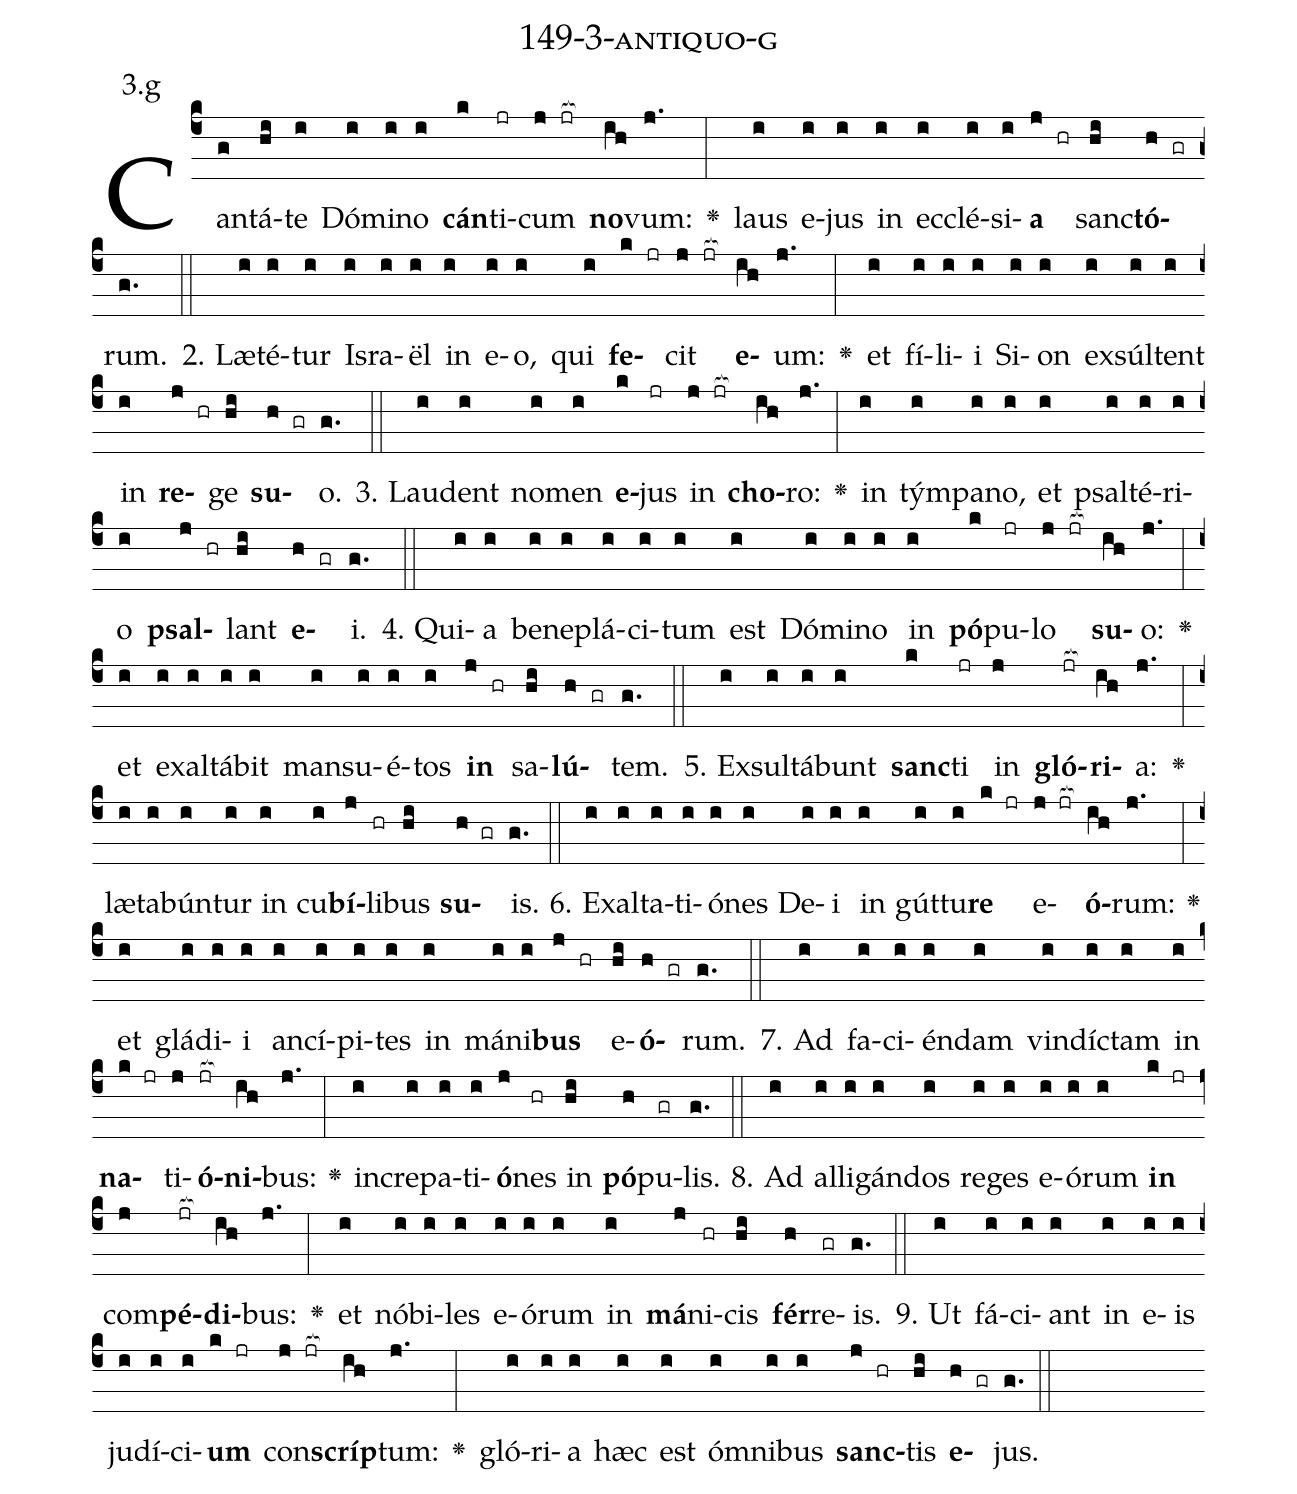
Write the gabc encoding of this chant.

name: 149-3-antiquo-g;
annotation: 3.g;
%%
(c4)Can(g)tá(hi)te(i) Dó(i)mi(i)no(i) <b>cán</b>(k)ti(jr)cum(j jr[ocb:1{]) <b>no</b>(ih[ocb:0}])vum:(j.) <v>\greheightstar</v>(:) laus(i) e(i)jus(i) in(i) ec(i)clé(i)si(i)<b>a</b>(j hr) sanc(hi)<b>tó</b>(h gr)rum.(g.) (::)
2. Læ(i)té(i)tur(i) Is(i)ra(i)ël(i) in(i) e(i)o,(i) qui(i) <b>fe</b>(k jr)cit(j jr[ocb:1{]) <b>e</b>(ih[ocb:0}])um:(j.) <v>\greheightstar</v>(:) et(i) fí(i)li(i)i(i) Si(i)on(i) ex(i)súl(i)tent(i) in(i) <b>re</b>(j hr)ge(hi) <b>su</b>(h gr)o.(g.) (::)
3. Lau(i)dent(i) no(i)men(i) <b>e</b>(k)jus(jr) in(j jr[ocb:1{]) <b>cho</b>(ih[ocb:0}])ro:(j.) <v>\greheightstar</v>(:) in(i) tým(i)pa(i)no,(i) et(i) psal(i)té(i)ri(i)o(i) <b>psal</b>(j hr)lant(hi) <b>e</b>(h gr)i.(g.) (::)
4. Qui(i)a(i) be(i)ne(i)plá(i)ci(i)tum(i) est(i) Dó(i)mi(i)no(i) in(i) <b>pó</b>(k)pu(jr)lo(j jr[ocb:1{]) <b>su</b>(ih[ocb:0}])o:(j.) <v>\greheightstar</v>(:) et(i) ex(i)al(i)tá(i)bit(i) man(i)su(i)é(i)tos(i) <b>in</b>(j hr) sa(hi)<b>lú</b>(h gr)tem.(g.) (::)
5. Ex(i)sul(i)tá(i)bunt(i) <b>sanc</b>(k)ti(jr) in(j) <b>gló</b>(jr[ocb:1{])<b>ri</b>(ih[ocb:0}])a:(j.) <v>\greheightstar</v>(:) læ(i)ta(i)bún(i)tur(i) in(i) cu(i)<b>bí</b>(j)li(hr)bus(hi) <b>su</b>(h gr)is.(g.) (::)
6. Ex(i)al(i)ta(i)ti(i)ó(i)nes(i) De(i)i(i) in(i) gút(i)tu(i)<b>re</b>(k jr) e(j jr[ocb:1{])<b>ó</b>(ih[ocb:0}])rum:(j.) <v>\greheightstar</v>(:) et(i) glá(i)di(i)i(i) an(i)cí(i)pi(i)tes(i) in(i) má(i)ni(i)<b>bus</b>(j hr) e(hi)<b>ó</b>(h gr)rum.(g.) (::)
7. Ad(i) fa(i)ci(i)én(i)dam(i) vin(i)díc(i)tam(i) in(i) <b>na</b>(k jr)ti(j)<b>ó</b>(jr[ocb:1{])<b>ni</b>(ih[ocb:0}])bus:(j.) <v>\greheightstar</v>(:) in(i)cre(i)pa(i)ti(i)<b>ó</b>(j)nes(hr) in(hi) <b>pó</b>(h)pu(gr)lis.(g.) (::)
8. Ad(i) al(i)li(i)gán(i)dos(i) re(i)ges(i) e(i)ó(i)rum(i) <b>in</b>(k jr) com(j)<b>pé</b>(jr[ocb:1{])<b>di</b>(ih[ocb:0}])bus:(j.) <v>\greheightstar</v>(:) et(i) nó(i)bi(i)les(i) e(i)ó(i)rum(i) in(i) <b>má</b>(j)ni(hr)cis(hi) <b>fér</b>(h)re(gr)is.(g.) (::)
9. Ut(i) fá(i)ci(i)ant(i) in(i) e(i)is(i) ju(i)dí(i)ci(i)<b>um</b>(k jr) con(j jr[ocb:1{])<b>scríp</b>(ih[ocb:0}])tum:(j.) <v>\greheightstar</v>(:) gló(i)ri(i)a(i) hæc(i) est(i) óm(i)ni(i)bus(i) <b>sanc</b>(j hr)tis(hi) <b>e</b>(h gr)jus.(g.) (::)
